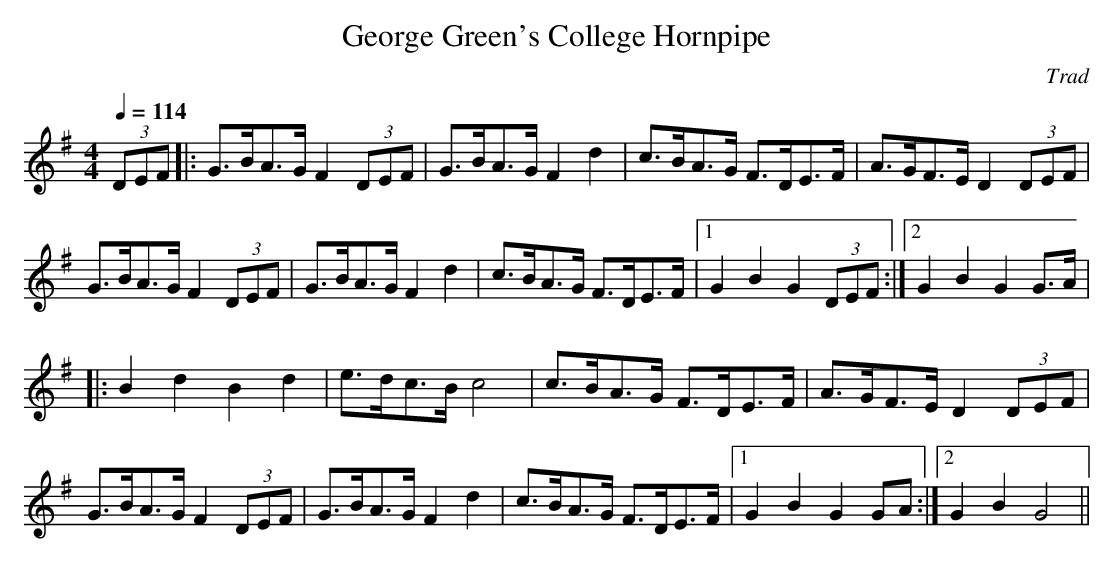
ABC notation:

X:1
T:George Green's College Hornpipe
C:Trad
M:4/4
L:1/8
Q:1/4=114
K:G  %GRK:02150217
(3DEF|:G>BA>G F2 (3DEF|G>BA>G F2d2|c>BA>G F>DE>F|A>GF>E D2 (3DEF|!
G>BA>G F2 (3DEF|G>BA>G F2d2|c>BA>G F>DE>F|1 G2B2 G2 (3DEF:|2 G2B2
G2G>A|!
|:B2d2 B2d2|e>dc>B c4|c>BA>G F>DE>F|A>GF>E D2 (3DEF|!
G>BA>G F2 (3DEF|G>BA>G F2d2|c>BA>G F>DE>F|1 G2B2 G2GA:|2 G2B2 G4||!
